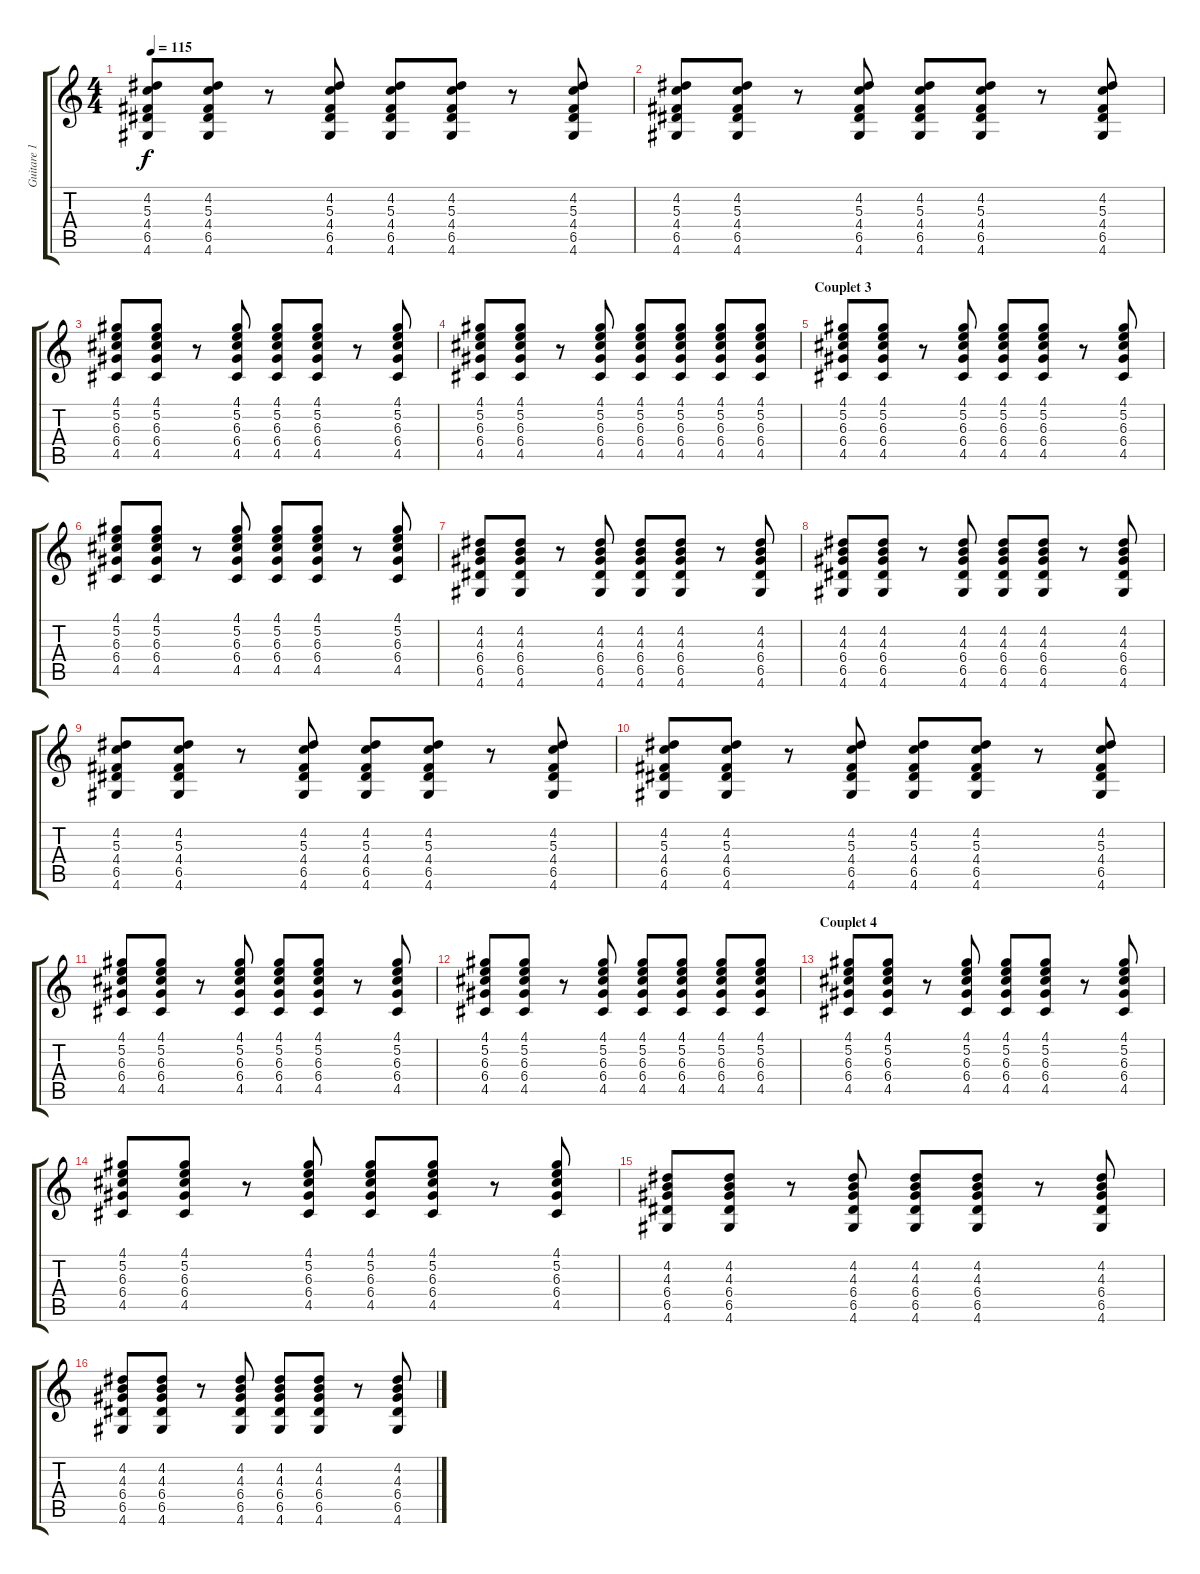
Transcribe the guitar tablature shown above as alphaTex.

\track ("Guitare 1" "Guitare 1") {instrument acousticguitarsteel}
\staff {score tabs}
\tuning (E4 B3 G3 D3 A2 E2) {hide}
\ts (4 4)
\tempo 115
\clef g2
\ks c
(4.2 5.3 4.4 6.5 4.6).8{dy f} (4.2 5.3 4.4 6.5 4.6).8 r.8 (4.2 5.3 4.4 6.5 4.6).8 (4.2 5.3 4.4 6.5 4.6).8 (4.2 5.3 4.4 6.5 4.6).8 r.8 (4.2 5.3 4.4 6.5 4.6).8 |
(4.2 5.3 4.4 6.5 4.6).8 (4.2 5.3 4.4 6.5 4.6).8 r.8 (4.2 5.3 4.4 6.5 4.6).8 (4.2 5.3 4.4 6.5 4.6).8 (4.2 5.3 4.4 6.5 4.6).8 r.8 (4.2 5.3 4.4 6.5 4.6).8 |
(4.1 5.2 6.3 6.4 4.5).8 (4.1 5.2 6.3 6.4 4.5).8 r.8 (4.1 5.2 6.3 6.4 4.5).8 (4.1 5.2 6.3 6.4 4.5).8 (4.1 5.2 6.3 6.4 4.5).8 r.8 (4.1 5.2 6.3 6.4 4.5).8 |
(4.1 5.2 6.3 6.4 4.5).8 (4.1 5.2 6.3 6.4 4.5).8 r.8 (4.1 5.2 6.3 6.4 4.5).8 (4.1 5.2 6.3 6.4 4.5).8 (4.1 5.2 6.3 6.4 4.5).8 (4.1 5.2 6.3 6.4 4.5).8 (4.1 5.2 6.3 6.4 4.5).8 |
\section ("" "Couplet 3")
(4.1 5.2 6.3 6.4 4.5).8 (4.1 5.2 6.3 6.4 4.5).8 r.8 (4.1 5.2 6.3 6.4 4.5).8 (4.1 5.2 6.3 6.4 4.5).8 (4.1 5.2 6.3 6.4 4.5).8 r.8 (4.1 5.2 6.3 6.4 4.5).8 |
(4.1 5.2 6.3 6.4 4.5).8 (4.1 5.2 6.3 6.4 4.5).8 r.8 (4.1 5.2 6.3 6.4 4.5).8 (4.1 5.2 6.3 6.4 4.5).8 (4.1 5.2 6.3 6.4 4.5).8 r.8 (4.1 5.2 6.3 6.4 4.5).8 |
(4.2 4.3 6.4 6.5 4.6).8 (4.2 4.3 6.4 6.5 4.6).8 r.8 (4.2 4.3 6.4 6.5 4.6).8 (4.2 4.3 6.4 6.5 4.6).8 (4.2 4.3 6.4 6.5 4.6).8 r.8 (4.2 4.3 6.4 6.5 4.6).8 |
(4.2 4.3 6.4 6.5 4.6).8 (4.2 4.3 6.4 6.5 4.6).8 r.8 (4.2 4.3 6.4 6.5 4.6).8 (4.2 4.3 6.4 6.5 4.6).8 (4.2 4.3 6.4 6.5 4.6).8 r.8 (4.2 4.3 6.4 6.5 4.6).8 |
(4.2 5.3 4.4 6.5 4.6).8 (4.2 5.3 4.4 6.5 4.6).8 r.8 (4.2 5.3 4.4 6.5 4.6).8 (4.2 5.3 4.4 6.5 4.6).8 (4.2 5.3 4.4 6.5 4.6).8 r.8 (4.2 5.3 4.4 6.5 4.6).8 |
(4.2 5.3 4.4 6.5 4.6).8 (4.2 5.3 4.4 6.5 4.6).8 r.8 (4.2 5.3 4.4 6.5 4.6).8 (4.2 5.3 4.4 6.5 4.6).8 (4.2 5.3 4.4 6.5 4.6).8 r.8 (4.2 5.3 4.4 6.5 4.6).8 |
(4.1 5.2 6.3 6.4 4.5).8 (4.1 5.2 6.3 6.4 4.5).8 r.8 (4.1 5.2 6.3 6.4 4.5).8 (4.1 5.2 6.3 6.4 4.5).8 (4.1 5.2 6.3 6.4 4.5).8 r.8 (4.1 5.2 6.3 6.4 4.5).8 |
(4.1 5.2 6.3 6.4 4.5).8 (4.1 5.2 6.3 6.4 4.5).8 r.8 (4.1 5.2 6.3 6.4 4.5).8 (4.1 5.2 6.3 6.4 4.5).8 (4.1 5.2 6.3 6.4 4.5).8 (4.1 5.2 6.3 6.4 4.5).8 (4.1 5.2 6.3 6.4 4.5).8 |
\section ("" "Couplet 4")
(4.1 5.2 6.3 6.4 4.5).8 (4.1 5.2 6.3 6.4 4.5).8 r.8 (4.1 5.2 6.3 6.4 4.5).8 (4.1 5.2 6.3 6.4 4.5).8 (4.1 5.2 6.3 6.4 4.5).8 r.8 (4.1 5.2 6.3 6.4 4.5).8 |
(4.1 5.2 6.3 6.4 4.5).8 (4.1 5.2 6.3 6.4 4.5).8 r.8 (4.1 5.2 6.3 6.4 4.5).8 (4.1 5.2 6.3 6.4 4.5).8 (4.1 5.2 6.3 6.4 4.5).8 r.8 (4.1 5.2 6.3 6.4 4.5).8 |
(4.2 4.3 6.4 6.5 4.6).8 (4.2 4.3 6.4 6.5 4.6).8 r.8 (4.2 4.3 6.4 6.5 4.6).8 (4.2 4.3 6.4 6.5 4.6).8 (4.2 4.3 6.4 6.5 4.6).8 r.8 (4.2 4.3 6.4 6.5 4.6).8 |
(4.2 4.3 6.4 6.5 4.6).8 (4.2 4.3 6.4 6.5 4.6).8 r.8 (4.2 4.3 6.4 6.5 4.6).8 (4.2 4.3 6.4 6.5 4.6).8 (4.2 4.3 6.4 6.5 4.6).8 r.8 (4.2 4.3 6.4 6.5 4.6).8
